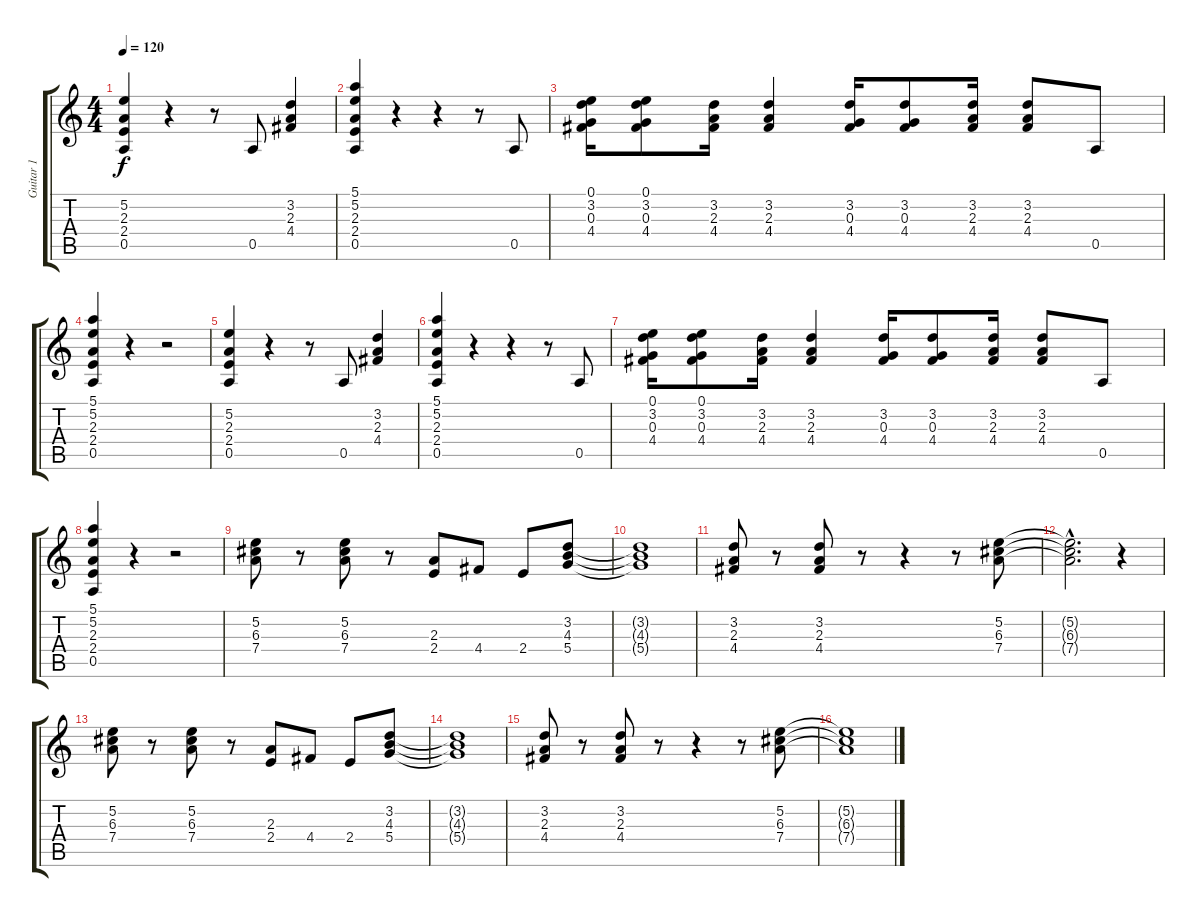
\track ("Guitar 1" "Guitar 1") {instrument distortionguitar}
\staff {score tabs}
\tuning (E4 B3 G3 D3 A2 E2) {hide}
\ts (4 4)
\tempo 120
\clef g2
\ks c
(5.2 2.3 2.4 0.5).4{dy f} r.4 r.8 0.5.8 (3.2 2.3 4.4).4 |
(5.1 5.2 2.3 2.4 0.5).4 r.4 r.4 r.8 0.5.8 |
(0.1 3.2 0.3 4.4).16 (0.1 3.2 0.3 4.4).8 (3.2 2.3 4.4).16 (3.2 2.3 4.4).4 (3.2 0.3 4.4).16 (3.2 0.3 4.4).8 (3.2 2.3 4.4).16 (3.2 2.3 4.4).8 0.5.8 |
(5.1 5.2 2.3 2.4 0.5).4 r.4 r.2 |
(5.2 2.3 2.4 0.5).4 r.4 r.8 0.5.8 (3.2 2.3 4.4).4 |
(5.1 5.2 2.3 2.4 0.5).4 r.4 r.4 r.8 0.5.8 |
(0.1 3.2 0.3 4.4).16 (0.1 3.2 0.3 4.4).8 (3.2 2.3 4.4).16 (3.2 2.3 4.4).4 (3.2 0.3 4.4).16 (3.2 0.3 4.4).8 (3.2 2.3 4.4).16 (3.2 2.3 4.4).8 0.5.8 |
(5.1 5.2 2.3 2.4 0.5).4 r.4 r.2 |
(5.2 6.3 7.4).8 r.8 (5.2 6.3 7.4).8 r.8 (2.3 2.4).8 4.4.8 2.4.8 (3.2 4.3 5.4).8 |
(3.2{t} 4.3{t} 5.4{t}).1 |
(3.2 2.3 4.4).8 r.8 (3.2 2.3 4.4).8 r.8 r.4 r.8 (5.2 6.3 7.4).8 |
(5.2{hac t} 6.3{hac t} 7.4{hac t}).2{d} r.4 |
(5.2 6.3 7.4).8 r.8 (5.2 6.3 7.4).8 r.8 (2.3 2.4).8 4.4.8 2.4.8 (3.2 4.3 5.4).8 |
(3.2{t} 4.3{t} 5.4{t}).1 |
(3.2 2.3 4.4).8 r.8 (3.2 2.3 4.4).8 r.8 r.4 r.8 (5.2 6.3 7.4).8 |
(5.2{t} 6.3{t} 7.4{t}).1
